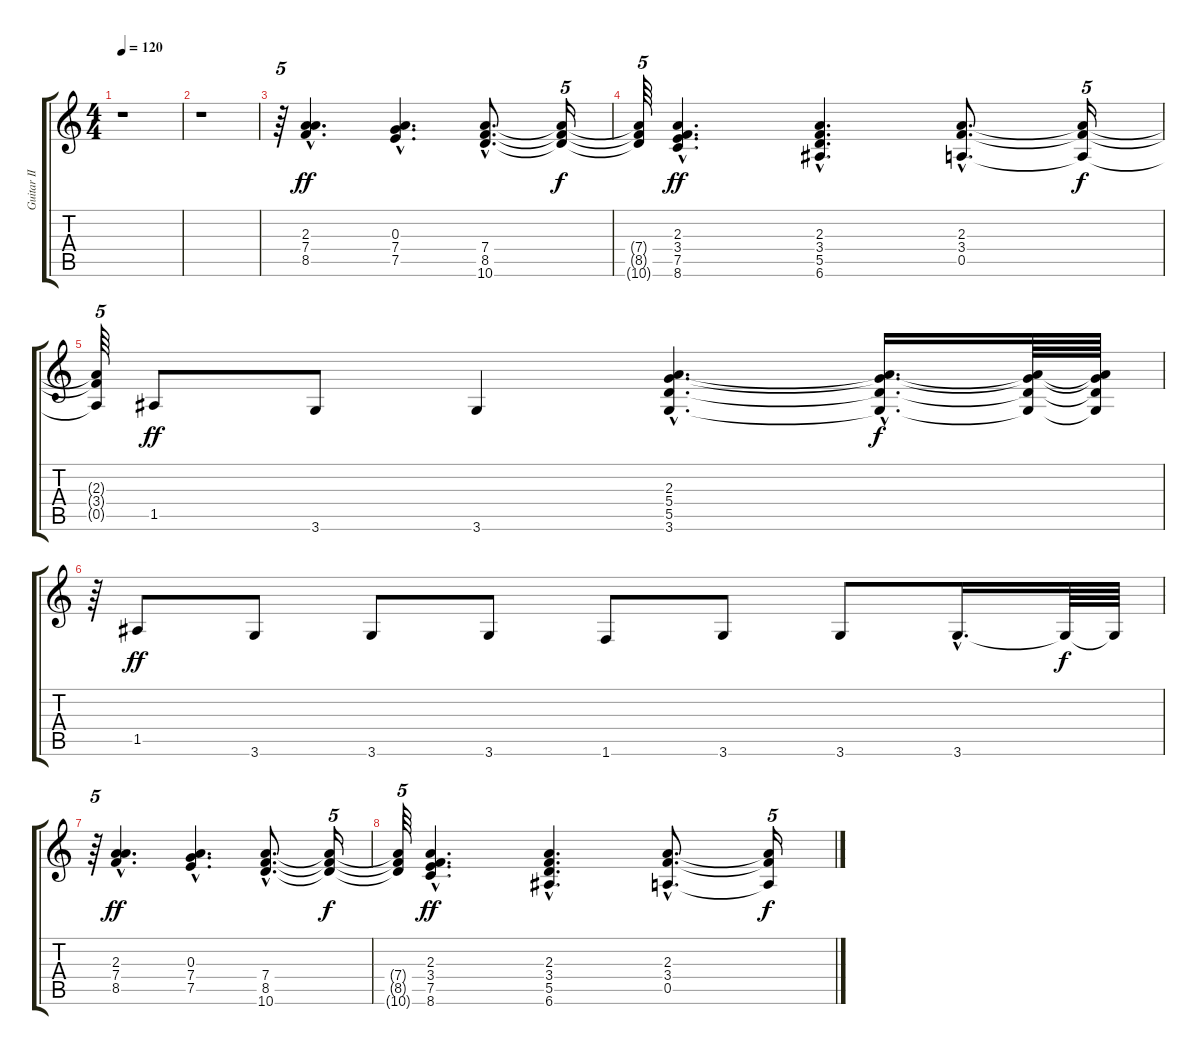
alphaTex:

\track ("Guitar II" "Guitar II") {instrument electricguitarjazz}
\staff {score tabs}
\tuning (E4 B3 G3 D3 A2 E2) {hide}
\ts (4 4)
\tempo 120
\clef g2
\ks c
r.1{dy f} |
r.1 |
r.64{tu (5 4)} (2.3{hac} 7.4{hac} 8.5{hac}).4{d dy ff} (0.3{hac} 7.4{hac} 7.5{hac}).4{d} (7.4{hac} 8.5{hac} 10.6{hac}).8{d} (7.4{t} 8.5{t} 10.6{t}).16{tu (5 4) dy f} |
(7.4{t} 8.5{t} 10.6{t}).64{tu (5 4)} (2.3{hac} 3.4{hac} 7.5{hac} 8.6{hac}).4{d dy ff} (2.3{hac} 3.4{hac} 5.5{hac} 6.6{hac}).4{d} (2.3{hac} 3.4{hac} 0.5{hac}).8{d} (2.3{t} 3.4{t} 0.5{t}).16{tu (5 4) dy f} |
(2.3{t} 3.4{t} 0.5{t}).64{tu (5 4)} 1.5.8{dy ff} 3.6.8 3.6.4 (2.3{hac} 5.4{hac} 5.5{hac} 3.6{hac}).4{d} (2.3{hac t} 5.4{hac t} 5.5{hac t} 3.6{hac t}).16{d dy f} (2.3{t} 5.4{t} 5.5{t} 3.6{t}).64 (2.3{t} 5.4{t} 5.5{t} 3.6{t}).64 |
r.64{tu (5 4)} 1.5.8{dy ff} 3.6.8 3.6.8 3.6.8 1.6.8 3.6.8 3.6.8 3.6{hac}.16{d} 3.6{t}.64{dy f} 3.6{t}.64 |
r.64{tu (5 4)} (2.3{hac} 7.4{hac} 8.5{hac}).4{d dy ff} (0.3{hac} 7.4{hac} 7.5{hac}).4{d} (7.4{hac} 8.5{hac} 10.6{hac}).8{d} (7.4{t} 8.5{t} 10.6{t}).16{tu (5 4) dy f} |
(7.4{t} 8.5{t} 10.6{t}).64{tu (5 4)} (2.3{hac} 3.4{hac} 7.5{hac} 8.6{hac}).4{d dy ff} (2.3{hac} 3.4{hac} 5.5{hac} 6.6{hac}).4{d} (2.3{hac} 3.4{hac} 0.5{hac}).8{d} (2.3{t} 3.4{t} 0.5{t}).16{tu (5 4) dy f}
